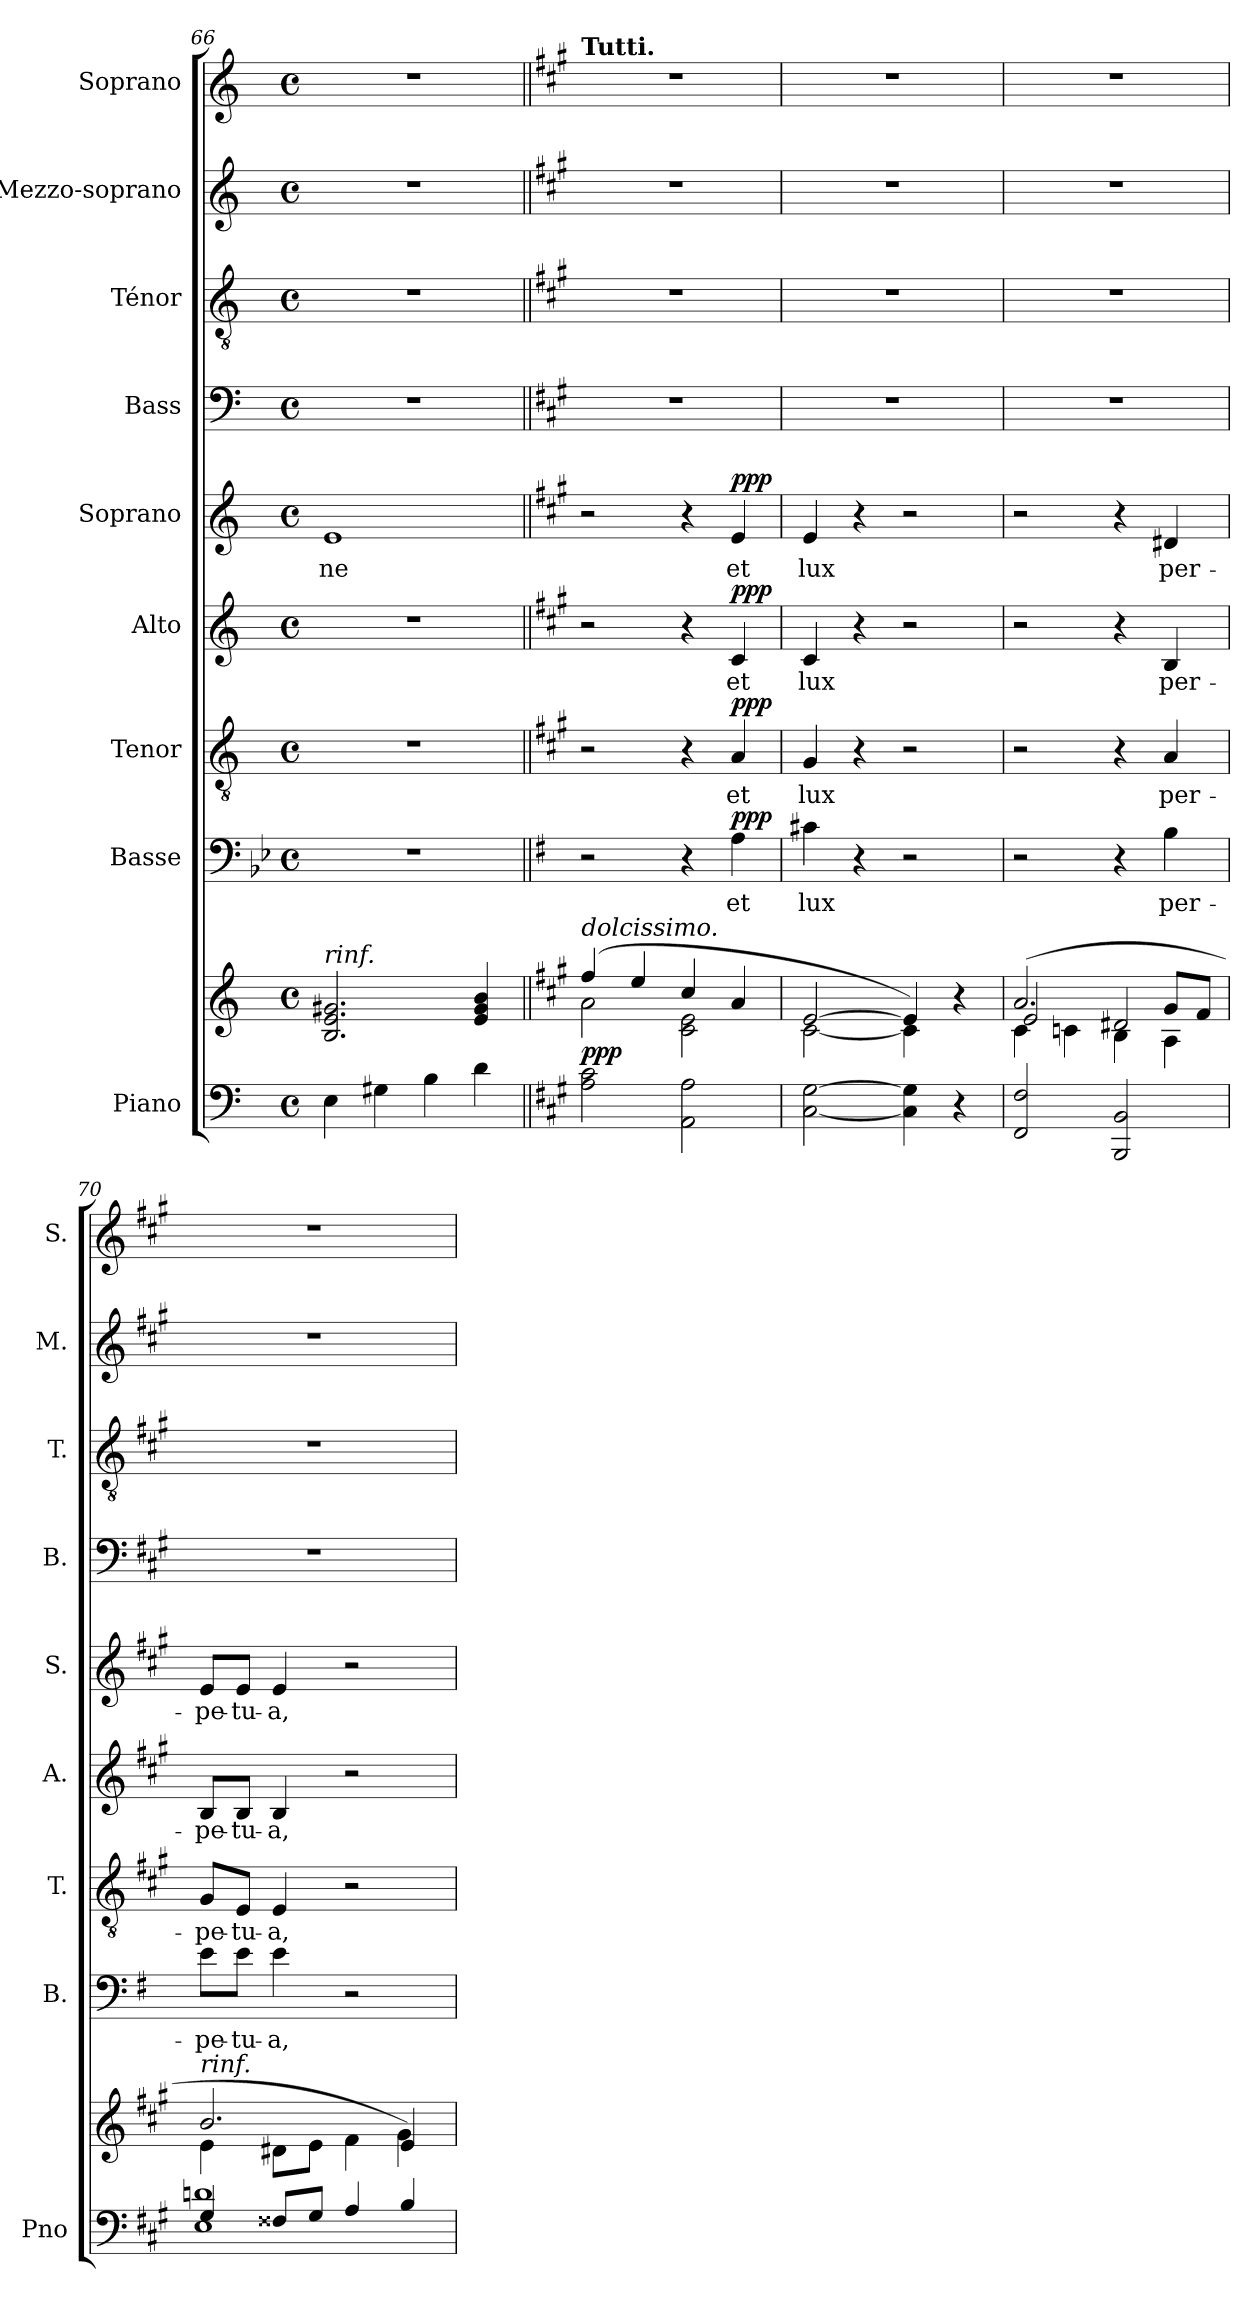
**kern	**kern	**dynam	**kern	**text	**dynam	**kern	**text	**dynam	**kern	**text	**dynam	**kern	**text	**dynam	**kern	**kern	**kern	**kern
*part9	*part9	*part9	*part8	*part8	*part8	*part7	*part7	*part7	*part6	*part6	*part6	*part5	*part5	*part5	*part4	*part3	*part2	*part1
*staff10	*staff9	*staff9/10	*staff8	*staff8	*staff8	*staff7	*staff7	*staff7	*staff6	*staff6	*staff6	*staff5	*staff5	*staff5	*staff4	*staff3	*staff2	*staff1
*I"Piano	*	*	*I"Basse	*	*	*I"Tenor	*	*	*I"Alto	*	*	*I"Soprano	*	*	*I"Bass	*I"Ténor	*I"Mezzo-soprano	*I"Soprano
*I'Pno	*	*	*I'B.	*	*	*I'T.	*	*	*I'A.	*	*	*I'S.	*	*	*I'B.	*I'T.	*I'M.	*I'S.
*clefF4	*clefG2	*	*clefF4	*	*	*clefGv2	*	*	*clefG2	*	*	*clefG2	*	*	*clefF4	*clefGv2	*clefG2	*clefG2
*	*	*	*ITrd8c14	*	*	*	*	*	*	*	*	*	*	*	*	*	*	*
*k[]	*k[]	*	*k[b-e-]	*	*	*k[]	*	*	*k[]	*	*	*k[]	*	*	*k[]	*k[]	*k[]	*k[]
*M4/4	*M4/4	*	*M4/4	*	*	*M4/4	*	*	*M4/4	*	*	*M4/4	*	*	*M4/4	*M4/4	*M4/4	*M4/4
*met(c)	*met(c)	*	*met(c)	*	*	*met(c)	*	*	*met(c)	*	*	*met(c)	*	*	*met(c)	*met(c)	*met(c)	*met(c)
=66	=66	=66	=66	=66	=66	=66	=66	=66	=66	=66	=66	=66	=66	=66	=66	=66	=66	=66
!	!LO:TX:a:i:t=rinf.	!	!	!	!	!	!	!	!	!	!	!	!	!	!	!	!	!
!	!	!	!	!	!	!	!	!	!	!	!	!	!LO:LY:b	!	!	!	!	!
4E\	2.B/ 2.e/ 2.g#X/	.	1r	.	.	1r	.	.	1r	.	.	1e	-ne	.	1r	1r	1r	1r
4G#X\	.	.	.	.	.	.	.	.	.	.	.	.	.	.	.	.	.	.
4B\	.	.	.	.	.	.	.	.	.	.	.	.	.	.	.	.	.	.
4d\	4e/ 4g#/ 4b/	.	.	.	.	.	.	.	.	.	.	.	.	.	.	.	.	.
=67||	=67||	=67||	=67||	=67||	=67||	=67||	=67||	=67||	=67||	=67||	=67||	=67||	=67||	=67||	=67||	=67||	=67||	=67||
*k[f#c#g#]	*k[f#c#g#]	*	*k[f#]	*	*	*k[f#c#g#]	*	*	*k[f#c#g#]	*	*	*k[f#c#g#]	*	*	*k[f#c#g#]	*k[f#c#g#]	*k[f#c#g#]	*k[f#c#g#]
*	*^	*	*	*	*	*	*	*	*	*	*	*	*	*	*	*	*	*
!	!	!	!	!	!	!	!	!	!	!	!	!	!	!	!	!	!	!	!LO:TX:a:B:t=Tutti.
!	!LO:TX:a:i:t=dolcissimo.	!	!	!	!	!	!	!	!	!	!	!	!	!	!	!	!	!	!
!	!	!	!LO:DY:a=2	!	!	!	!	!	!	!	!	!	!	!	!	!	!	!	!
2A\ 2c#\	(4ff#/	2a\	ppp	2r	.	.	2r	.	.	2r	.	.	2r	.	.	1r	1r	1r	1r
.	4ee/	.	.	.	.	.	.	.	.	.	.	.	.	.	.	.	.	.	.
2AA\ 2A\	4cc#/	2c#\ 2e\	.	4r	.	.	4r	.	.	4r	.	.	4r	.	.	.	.	.	.
!	!	!	!	!	!LO:LY:b	!LO:DY:a	!	!LO:LY:b	!LO:DY:a	!	!LO:LY:b	!LO:DY:a	!	!LO:LY:b	!LO:DY:a	!	!	!	!
.	4a/	.	.	4AAi\	et	ppp	4A/	et	ppp	4c#/	et	ppp	4e/	et	ppp	.	.	.	.
=68	=68	=68	=68	=68	=68	=68	=68	=68	=68	=68	=68	=68	=68	=68	=68	=68	=68	=68	=68
!	!	!	!	!	!LO:LY:b	!	!	!LO:LY:b	!	!	!LO:LY:b	!	!	!LO:LY:b	!	!	!	!	!
[2C#\ [2G#\	[2e/	[2c#\	.	4C#Xi\	lux	.	4G#/	lux	.	4c#/	lux	.	4e/	lux	.	1r	1r	1r	1r
.	.	.	.	4r	.	.	4r	.	.	4r	.	.	4r	.	.	.	.	.	.
4C#\] 4G#\]	4e/])	4c#\]	.	2r	.	.	2r	.	.	2r	.	.	2r	.	.	.	.	.	.
4r	4r	4ryy	.	.	.	.	.	.	.	.	.	.	.	.	.	.	.	.	.
=69	=69	=69	=69	=69	=69	=69	=69	=69	=69	=69	=69	=69	=69	=69	=69	=69	=69	=69	=69
*	*	*^	*	*	*	*	*	*	*	*	*	*	*	*	*	*	*	*	*
2FF#/ 2F#/	(2.a/	4c#\	2e/	.	2r	.	.	2r	.	.	2r	.	.	2r	.	.	1r	1r	1r	1r
.	.	4cn\	.	.	.	.	.	.	.	.	.	.	.	.	.	.	.	.	.	.
2BBB/ 2BB/	.	4B\	2d#X/	.	4r	.	.	4r	.	.	4r	.	.	4r	.	.	.	.	.	.
!	!	!	!	!	!	!LO:LY:b	!	!	!LO:LY:b	!	!	!LO:LY:b	!	!	!LO:LY:b	!	!	!	!	!
.	8g#/L	4A\	.	.	4BBi\	per-	.	4A/	per-	.	4B/	per-	.	4d#X/	per-	.	.	.	.	.
.	8f#/J	.	.	.	.	.	.	.	.	.	.	.	.	.	.	.	.	.	.	.
*	*	*v	*v	*	*	*	*	*	*	*	*	*	*	*	*	*	*	*	*	*
=70	=70	=70	=70	=70	=70	=70	=70	=70	=70	=70	=70	=70	=70	=70	=70	=70	=70	=70	=70
*^	*	*	*	*	*	*	*	*	*	*	*	*	*	*	*	*	*	*	*
!	!	!LO:TX:a:i:t=rinf.	!	!	!	!	!	!	!	!	!	!	!	!	!	!	!	!	!	!
!	!	!	!	!	!	!LO:LY:b	!	!	!LO:LY:b	!	!	!LO:LY:b	!	!	!LO:LY:b	!	!	!	!	!
4G#/	1E 1dn	2.b/	4e\	.	8Ei\L	-pe-	.	8G#/L	-pe-	.	8B/L	-pe-	.	8e/L	-pe-	.	1r	1r	1r	1r
!	!	!	!	!	!	!LO:LY:b	!	!	!LO:LY:b	!	!	!LO:LY:b	!	!	!LO:LY:b	!	!	!	!	!
.	.	.	.	.	8Ei\J	-tu-	.	8E/J	-tu-	.	8B/J	-tu-	.	8e/J	-tu-	.	.	.	.	.
!	!	!	!	!	!	!LO:LY:b	!	!	!LO:LY:b	!	!	!LO:LY:b	!	!	!LO:LY:b	!	!	!	!	!
8F##X/L	.	.	8d#X\L	.	4Ei\	-a,	.	4E/	-a,	.	4B/	-a,	.	4e/	-a,	.	.	.	.	.
8G#/J	.	.	8e\J	.	.	.	.	.	.	.	.	.	.	.	.	.	.	.	.	.
4A/	.	.	4f#\	.	2r	.	.	2r	.	.	2r	.	.	2r	.	.	.	.	.	.
4B/	.	4e/)	4g#\	.	.	.	.	.	.	.	.	.	.	.	.	.	.	.	.	.
*v	*v	*	*	*	*	*	*	*	*	*	*	*	*	*	*	*	*	*	*	*
*	*v	*v	*	*	*	*	*	*	*	*	*	*	*	*	*	*	*	*	*
=	=	=	=	=	=	=	=	=	=	=	=	=	=	=	=	=	=	=
*-	*-	*-	*-	*-	*-	*-	*-	*-	*-	*-	*-	*-	*-	*-	*-	*-	*-	*-
